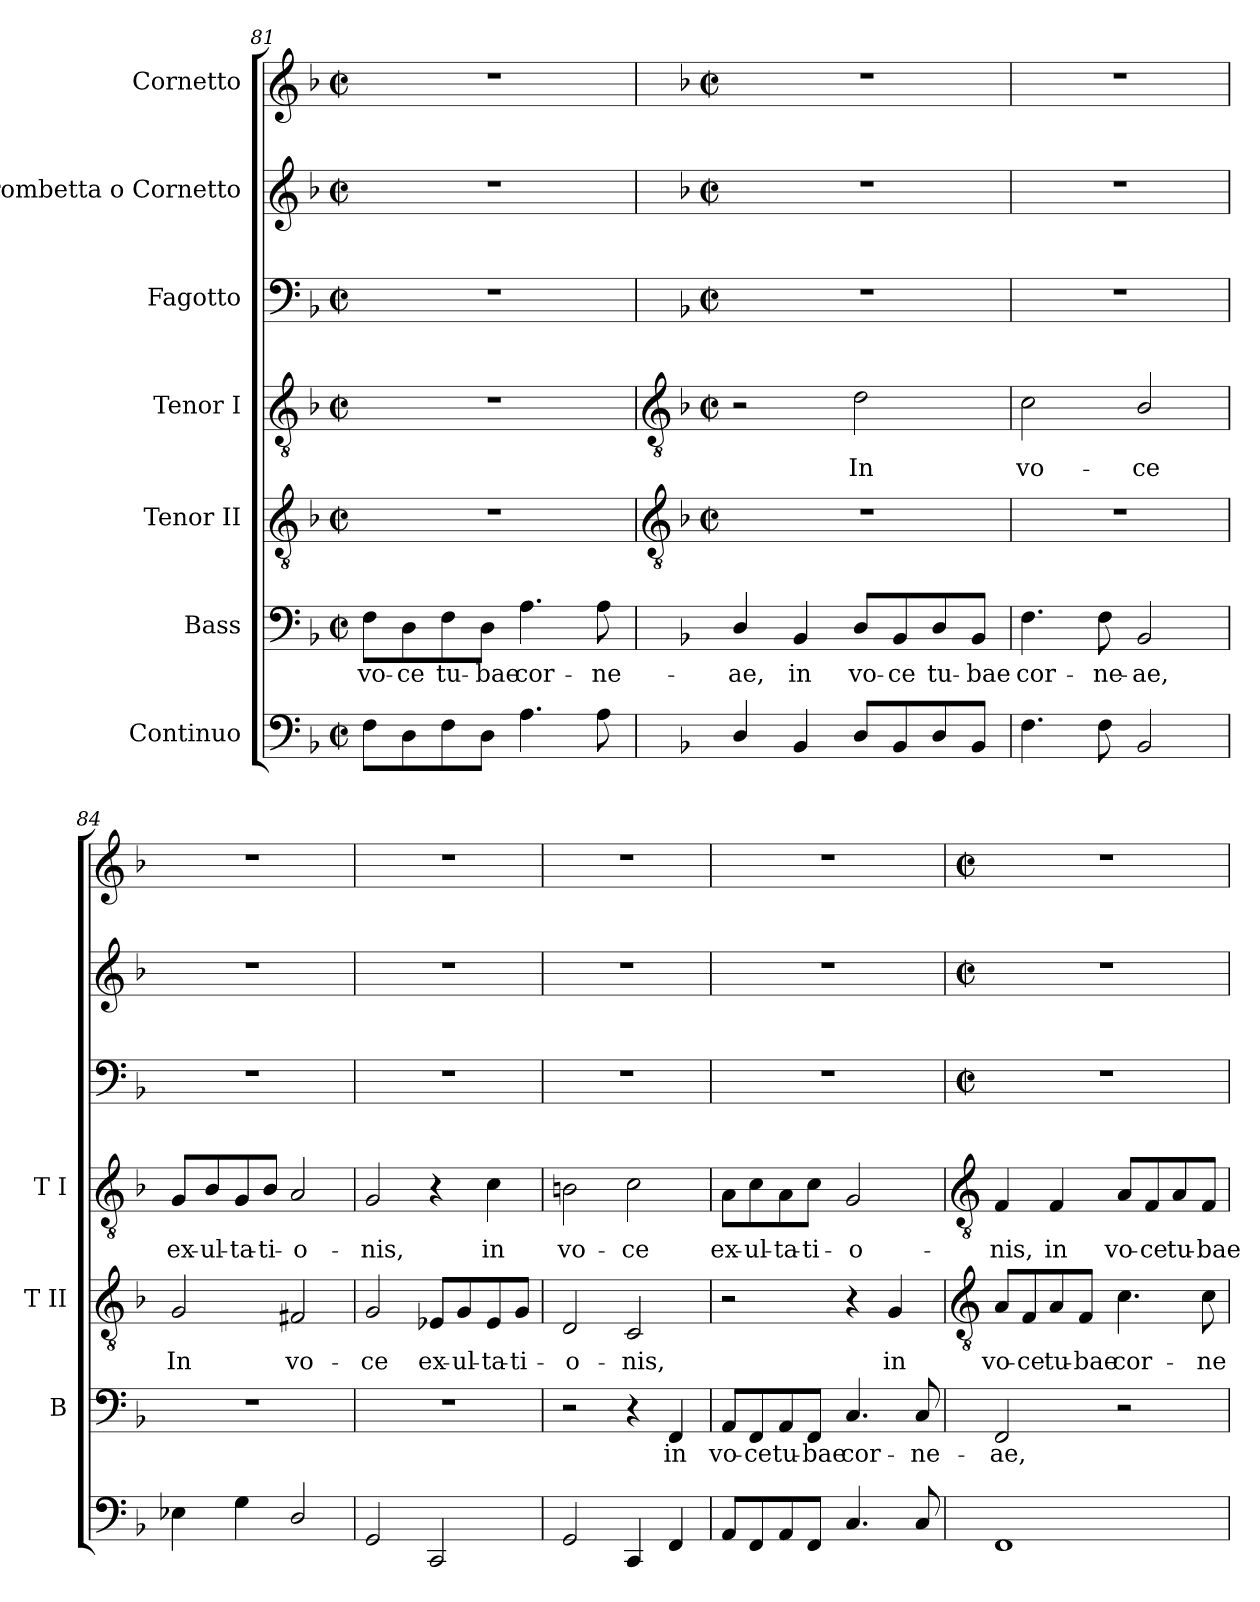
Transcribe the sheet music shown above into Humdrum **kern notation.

**kern	**kern	**text	**kern	**text	**kern	**text	**kern	**kern	**kern
*part7	*part6	*part6	*part5	*part5	*part4	*part4	*part3	*part2	*part1
*staff7	*staff6	*staff6	*staff5	*staff5	*staff4	*staff4	*staff3	*staff2	*staff1
*I"Continuo	*I"Bass	*	*I"Tenor II	*	*I"Tenor I	*	*I"Fagotto	*I"Trombetta o Cornetto	*I"Cornetto
*	*I'B	*	*I'T II	*	*I'T I	*	*	*	*
*clefF4	*clefF4	*	*clefGv2	*	*clefGv2	*	*clefF4	*clefG2	*clefG2
*k[b-]	*k[b-]	*	*k[b-]	*	*k[b-]	*	*k[b-]	*k[b-]	*k[b-]
*F:	*F:	*	*F:	*	*F:	*	*F:	*F:	*F:
*M2/2	*M2/2	*	*M2/2	*	*M2/2	*	*M2/2	*M2/2	*M2/2
*met(c|)	*met(c|)	*	*met(c|)	*	*met(c|)	*	*met(c|)	*met(c|)	*met(c|)
=81	=81	=81	=81	=81	=81	=81	=81	=81	=81
!	!	!LO:LY:b	!	!	!	!	!	!	!
8FL	8F\L	vo-	1r	.	1r	.	1r	1r	1r
!	!	!LO:LY:b	!	!	!	!	!	!	!
8D	8D\	-ce	.	.	.	.	.	.	.
!	!	!LO:LY:b	!	!	!	!	!	!	!
8F	8F\	tu-	.	.	.	.	.	.	.
!	!	!LO:LY:b	!	!	!	!	!	!	!
8DJ	8D\J	-bae	.	.	.	.	.	.	.
!	!	!LO:LY:b	!	!	!	!	!	!	!
4.A	4.A	cor-	.	.	.	.	.	.	.
!	!	!LO:LY:b	!	!	!	!	!	!	!
8A	8A	-ne-	.	.	.	.	.	.	.
!!LO:LB:g=z
=82	=82	=82	=82	=82	=82	=82	=82	=82	=82
*	*	*	*clefGv2	*	*clefGv2	*	*	*	*
*	*	*	*k[b-]	*	*k[b-]	*	*	*	*
*	*	*	*F:	*	*F:	*	*	*	*
*	*	*	*M2/2	*	*M2/2	*	*M2/2	*M2/2	*M2/2
*	*	*	*met(c|)	*	*met(c|)	*	*met(c|)	*met(c|)	*met(c|)
!	!	!LO:LY:b	!	!	!	!	!	!	!
4D/	4D/	-ae,	1r	.	2r	.	1r	1r	1r
!	!	!LO:LY:b	!	!	!	!	!	!	!
4BB-	4BB-	in	.	.	.	.	.	.	.
!	!	!LO:LY:b	!	!	!	!LO:LY:b	!	!	!
8DL	8D/L	vo-	.	.	2d	In	.	.	.
!	!	!LO:LY:b	!	!	!	!	!	!	!
8BB-	8BB-/	-ce	.	.	.	.	.	.	.
!	!	!LO:LY:b	!	!	!	!	!	!	!
8D	8D/	tu-	.	.	.	.	.	.	.
!	!	!LO:LY:b	!	!	!	!	!	!	!
8BB-J	8BB-/J	-bae	.	.	.	.	.	.	.
=83	=83	=83	=83	=83	=83	=83	=83	=83	=83
!	!	!LO:LY:b	!	!	!	!LO:LY:b	!	!	!
4.F	4.F	cor-	1r	.	2c	vo-	1r	1r	1r
!	!	!LO:LY:b	!	!	!	!	!	!	!
8F	8F	-ne-	.	.	.	.	.	.	.
!	!	!LO:LY:b	!	!	!	!LO:LY:b	!	!	!
2BB-	2BB-	-ae,	.	.	2B-/	-ce	.	.	.
=84	=84	=84	=84	=84	=84	=84	=84	=84	=84
!	!	!	!	!LO:LY:b	!	!LO:LY:b	!	!	!
4E-X	1r	.	2G	In	8G/L	ex-	1r	1r	1r
!	!	!	!	!	!	!LO:LY:b	!	!	!
.	.	.	.	.	8B-/	-ul-	.	.	.
!	!	!	!	!	!	!LO:LY:b	!	!	!
4G	.	.	.	.	8G/	-ta-	.	.	.
!	!	!	!	!	!	!LO:LY:b	!	!	!
.	.	.	.	.	8B-/J	-ti-	.	.	.
!	!	!	!	!LO:LY:b	!	!LO:LY:b	!	!	!
2D/	.	.	2F#X	vo-	2A	-o-	.	.	.
=85	=85	=85	=85	=85	=85	=85	=85	=85	=85
!	!	!	!	!LO:LY:b	!	!LO:LY:b	!	!	!
2GG	1r	.	2G	-ce	2G	-nis,	1r	1r	1r
!	!	!	!	!LO:LY:b	!	!	!	!	!
2CC	.	.	8E-X/L	ex-	4r	.	.	.	.
!	!	!	!	!LO:LY:b	!	!	!	!	!
.	.	.	8G/	-ul-	.	.	.	.	.
!	!	!	!	!LO:LY:b	!	!LO:LY:b	!	!	!
.	.	.	8E-/	-ta-	4c	in	.	.	.
!	!	!	!	!LO:LY:b	!	!	!	!	!
.	.	.	8G/J	-ti-	.	.	.	.	.
=86	=86	=86	=86	=86	=86	=86	=86	=86	=86
!	!	!	!	!LO:LY:b	!	!LO:LY:b	!	!	!
2GG	2r	.	2D	-o-	2Bn	vo-	1r	1r	1r
!	!	!	!	!LO:LY:b	!	!LO:LY:b	!	!	!
4CC	4r	.	2C	-nis,	2c	-ce	.	.	.
!	!	!LO:LY:b	!	!	!	!	!	!	!
4FF	4FF	in	.	.	.	.	.	.	.
=87	=87	=87	=87	=87	=87	=87	=87	=87	=87
!	!	!LO:LY:b	!	!	!	!LO:LY:b	!	!	!
8AAL	8AA/L	vo-	2r	.	8A\L	ex-	1r	1r	1r
!	!	!LO:LY:b	!	!	!	!LO:LY:b	!	!	!
8FF	8FF/	-ce	.	.	8c\	-ul-	.	.	.
!	!	!LO:LY:b	!	!	!	!LO:LY:b	!	!	!
8AA	8AA/	tu-	.	.	8A\	-ta-	.	.	.
!	!	!LO:LY:b	!	!	!	!LO:LY:b	!	!	!
8FFJ	8FF/J	-bae	.	.	8c\J	-ti-	.	.	.
!	!	!LO:LY:b	!	!	!	!LO:LY:b	!	!	!
4.C	4.C	cor-	4r	.	2G	-o-	.	.	.
!	!	!	!	!LO:LY:b	!	!	!	!	!
.	.	.	4G	in	.	.	.	.	.
!	!	!LO:LY:b	!	!	!	!	!	!	!
8C	8C	-ne-	.	.	.	.	.	.	.
!!LO:LB:g=z
=88	=88	=88	=88	=88	=88	=88	=88	=88	=88
*	*	*	*clefGv2	*	*clefGv2	*	*	*	*
*	*	*	*	*	*	*	*M2/2	*M2/2	*M2/2
*	*	*	*	*	*	*	*met(c|)	*met(c|)	*met(c|)
!	!	!LO:LY:b	!	!LO:LY:b	!	!LO:LY:b	!	!	!
1FF	2FF	-ae,	8A/L	vo-	4F	-nis,	1r	1r	1r
!	!	!	!	!LO:LY:b	!	!	!	!	!
.	.	.	8F/	-ce	.	.	.	.	.
!	!	!	!	!LO:LY:b	!	!LO:LY:b	!	!	!
.	.	.	8A/	tu-	4F	in	.	.	.
!	!	!	!	!LO:LY:b	!	!	!	!	!
.	.	.	8F/J	-bae	.	.	.	.	.
!	!	!	!	!LO:LY:b	!	!LO:LY:b	!	!	!
.	2r	.	4.c	cor-	8A/L	vo-	.	.	.
!	!	!	!	!	!	!LO:LY:b	!	!	!
.	.	.	.	.	8F/	-ce	.	.	.
!	!	!	!	!	!	!LO:LY:b	!	!	!
.	.	.	.	.	8A/	tu-	.	.	.
!	!	!	!	!LO:LY:b	!	!LO:LY:b	!	!	!
.	.	.	8c	-ne-	8F/J	-bae	.	.	.
=	=	=	=	=	=	=	=	=	=
*-	*-	*-	*-	*-	*-	*-	*-	*-	*-
